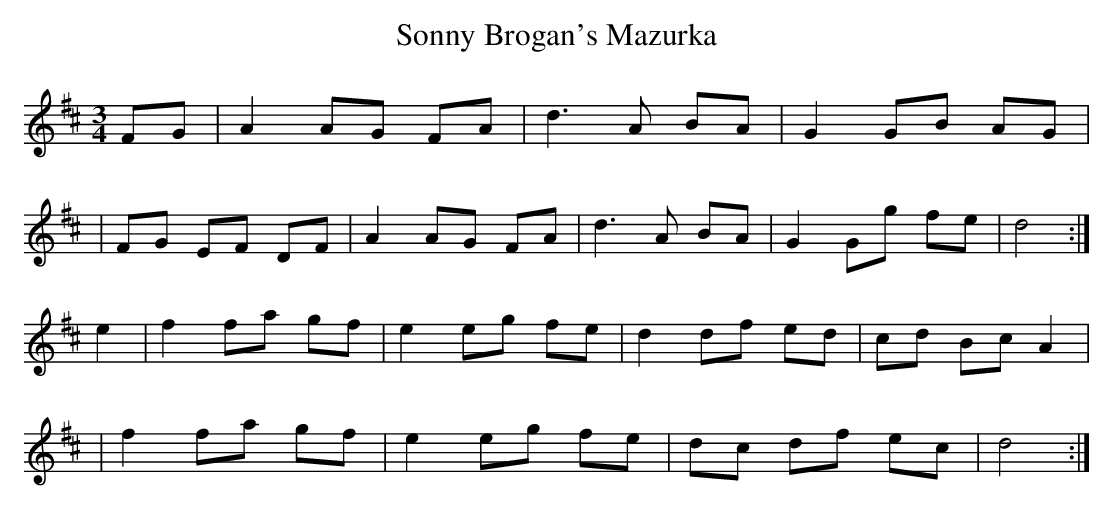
X:1
T: Sonny Brogan's Mazurka
M: 3/4
L: 1/8
K: Dmaj
FG | A2 AG FA | d2>A2 BA | G2 GB AG |
| FG EF DF | A2 AG FA | d2>A2 BA | G2 Gg fe | d4 :|
e2 | f2 fa gf | e2 eg fe | d2 df ed | cd Bc A2 |
| f2 fa gf| e2 eg fe | dc df ec | d4 :|
